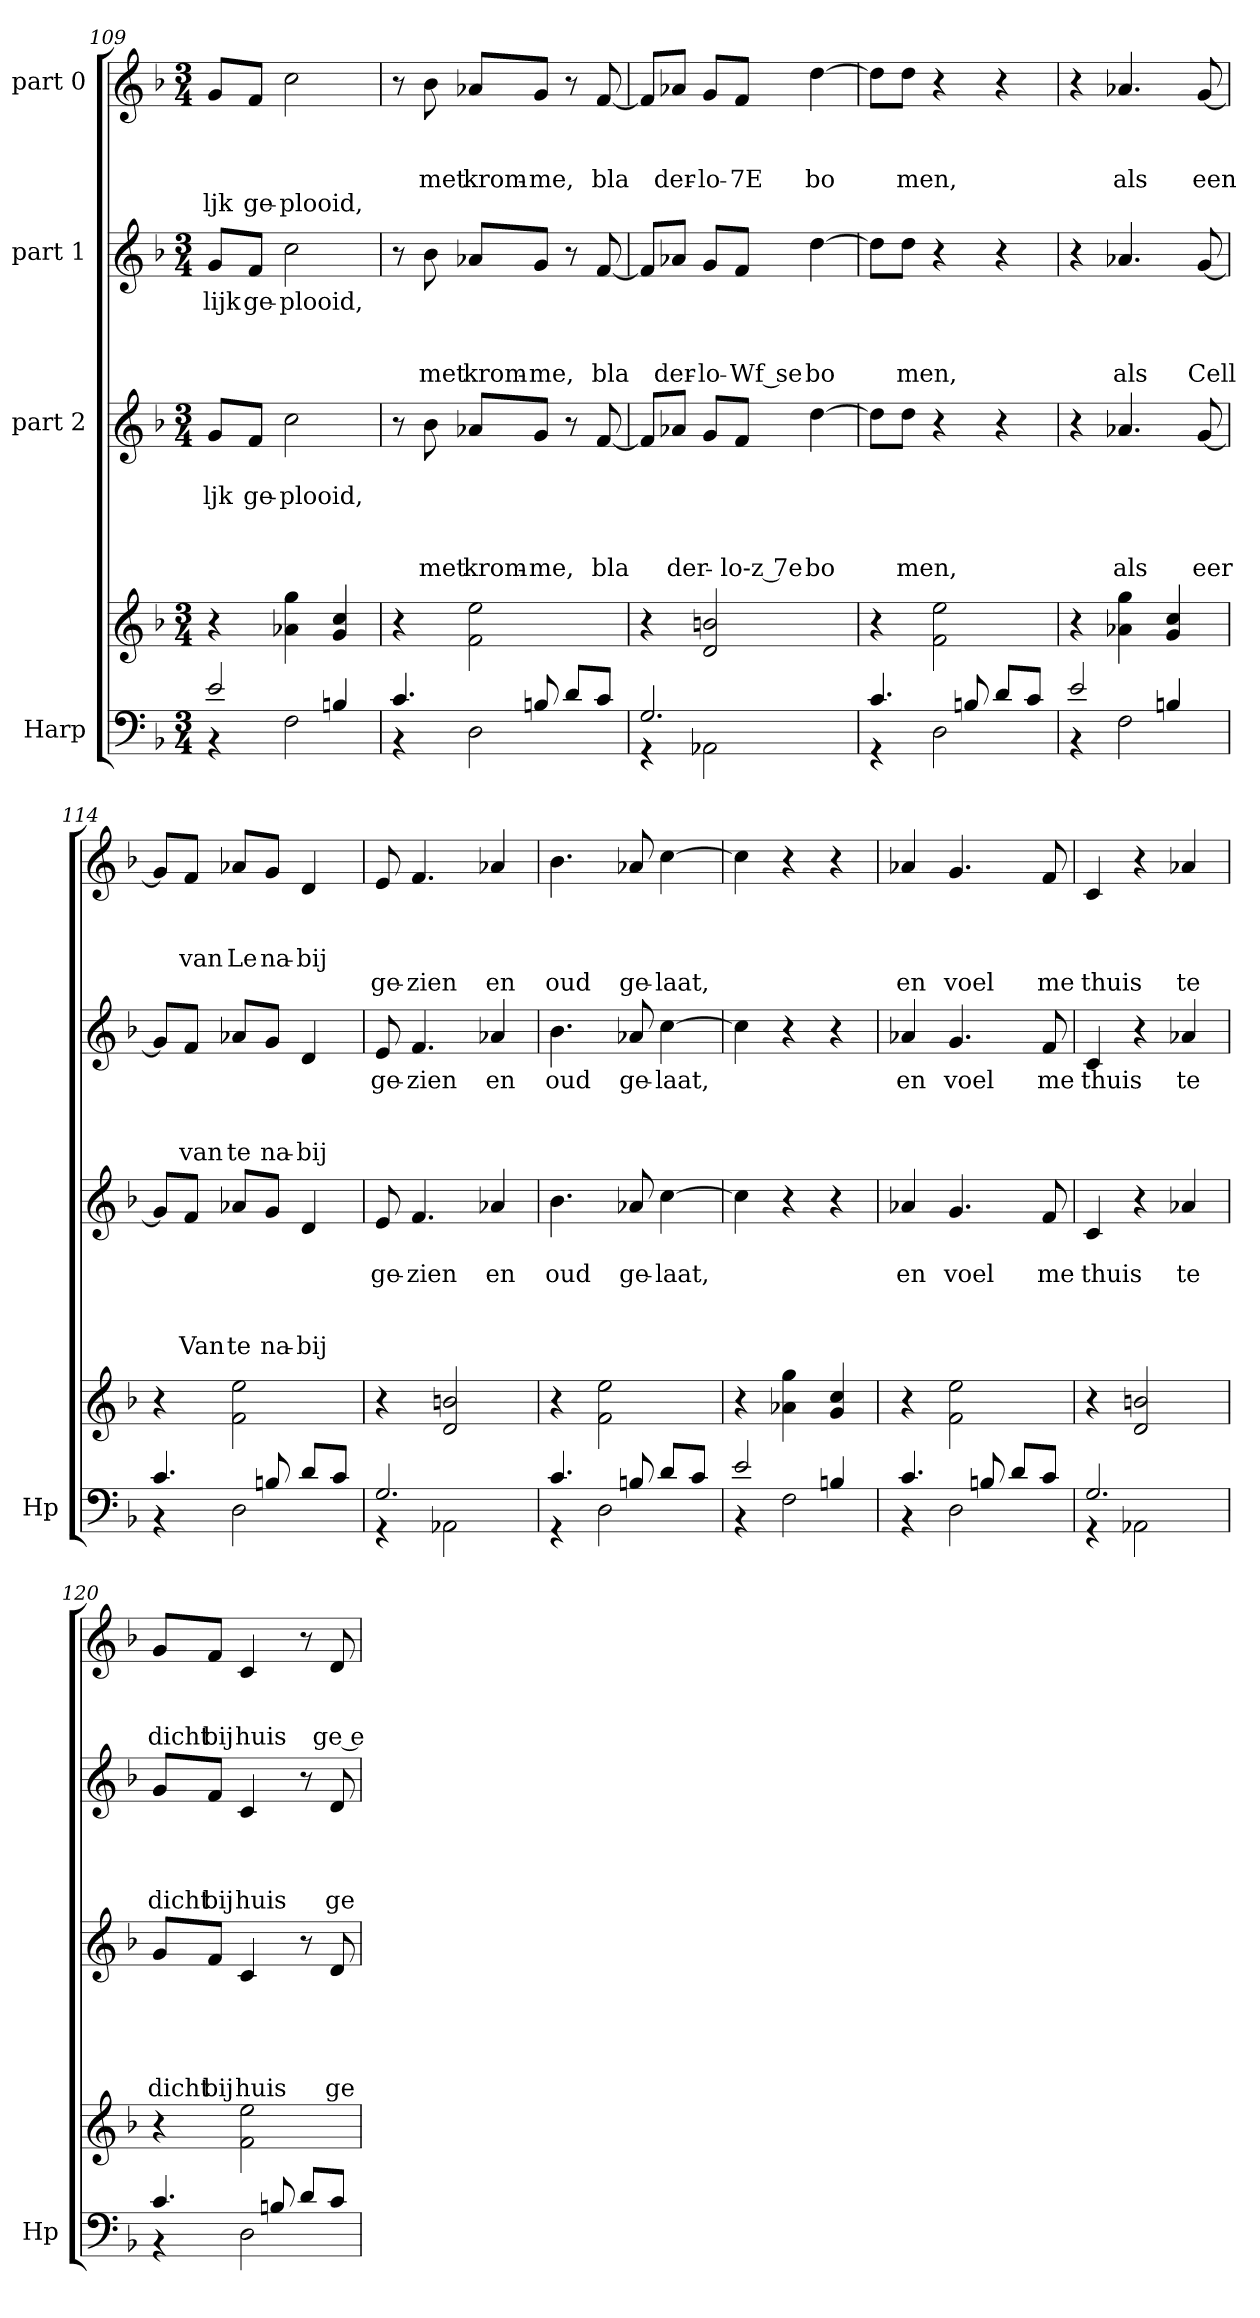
**kern	**kern	**kern	**text	**text	**text	**text	**text	**kern	**text	**text	**text	**text	**kern	**text	**text	**text	**text
*part4	*part4	*part3	*part3	*part3	*part3	*part3	*part3	*part2	*part2	*part2	*part2	*part2	*part1	*part1	*part1	*part1	*part1
*staff5	*staff4	*staff3	*staff3	*staff3	*staff3	*staff3	*staff3	*staff2	*staff2	*staff2	*staff2	*staff2	*staff1	*staff1	*staff1	*staff1	*staff1
*I"Harp	*	*I"part 2	*	*	*	*	*	*I"part 1	*	*	*	*	*I"part 0	*	*	*	*
*I'Hp	*	*	*	*	*	*	*	*	*	*	*	*	*	*	*	*	*
*clefF4	*clefG2	*clefG2	*	*	*	*	*	*clefG2	*	*	*	*	*clefG2	*	*	*	*
*k[b-]	*k[b-]	*k[b-]	*	*	*	*	*	*k[b-]	*	*	*	*	*k[b-]	*	*	*	*
*M3/4	*M3/4	*M3/4	*	*	*	*	*	*M3/4	*	*	*	*	*M3/4	*	*	*	*
=109	=109	=109	=109	=109	=109	=109	=109	=109	=109	=109	=109	=109	=109	=109	=109	=109	=109
*^	*	*	*	*	*	*	*	*	*	*	*	*	*	*	*	*	*
!	!	!	!	!	!LO:LY:b	!	!	!	!	!LO:LY:b	!	!	!	!	!	!	!	!LO:LY:b
2e/	4r	4r	8g/L	.	ljk	.	.	.	8g/L	lijk	.	.	.	8g/L	.	.	.	ljk
!	!	!	!	!	!LO:LY:b	!	!	!	!	!LO:LY:b	!	!	!	!	!	!	!	!LO:LY:b
.	.	.	8f/J	.	ge-	.	.	.	8f/J	ge-	.	.	.	8f/J	.	.	.	ge-
!	!	!	!	!	!LO:LY:b	!	!	!	!	!LO:LY:b	!	!	!	!	!	!	!	!LO:LY:b
.	2F\	4a-X\ 4gg\	2cc\	.	plooid,	.	.	.	2cc\	plooid,	.	.	.	2cc\	.	.	.	plooid,
4Bn/	.	4g/ 4cc/	.	.	.	.	.	.	.	.	.	.	.	.	.	.	.	.
!!LO:LB:g=z
=110	=110	=110	=110	=110	=110	=110	=110	=110	=110	=110	=110	=110	=110	=110	=110	=110	=110	=110
4.c/	4r	4r	8r	.	.	.	.	.	8r	.	.	.	.	8r	.	.	.	.
!	!	!	!	!	!	!	!	!LO:LY:b	!	!	!	!	!LO:LY:b	!	!	!	!LO:LY:b	!
.	.	.	8b-\	.	.	.	.	met	8b-\	.	.	.	met	8b-\	.	.	met	.
!	!	!	!	!	!	!	!	!LO:LY:b	!	!	!	!	!LO:LY:b	!	!	!	!LO:LY:b	!
.	2D\	2f\ 2ee\	8a-X/L	.	.	.	.	krom-	8a-X/L	.	.	.	krom-	8a-X/L	.	.	krom-	.
!	!	!	!	!	!	!	!	!LO:LY:b	!	!	!	!	!LO:LY:b	!	!	!	!LO:LY:b	!
8Bn/	.	.	8g/J	.	.	.	.	me,	8g/J	.	.	.	me,	8g/J	.	.	me,	.
8d/L	.	.	8r	.	.	.	.	.	8r	.	.	.	.	8r	.	.	.	.
!	!	!	!	!	!	!	!	!LO:LY:b	!	!	!	!	!LO:LY:b	!	!	!	!LO:LY:b	!
8c/J	.	.	[8f/	.	.	.	.	bla	[8f/	.	.	.	bla	[8f/	.	.	bla	.
=111	=111	=111	=111	=111	=111	=111	=111	=111	=111	=111	=111	=111	=111	=111	=111	=111	=111	=111
2.G/	4r	4r	8f/L]	.	.	.	.	.	8f/L]	.	.	.	.	8f/L]	.	.	.	.
!	!	!	!	!	!	!	!	!LO:LY:b	!	!	!	!	!LO:LY:b	!	!	!	!LO:LY:b	!
.	.	.	8a-X/J	.	.	.	.	der-	8a-X/J	.	.	.	der-	8a-X/J	.	.	der-	.
!	!	!	!	!	!	!	!	!	!	!	!	!	!LO:LY:b	!	!	!	!LO:LY:b	!
.	2AA-X\	2d/ 2bn/	8g/L	.	.	.	.	.	8g/L	.	.	.	lo-	8g/L	.	.	lo-	.
!	!	!	!	!	!	!	!	!LO:LY:b	!	!	!	!	!LO:LY:b	!	!	!	!LO:LY:b	!
.	.	.	8f/J	.	.	.	.	lo-z 7e	8f/J	.	.	.	Wf se	8f/J	.	.	7E	.
!	!	!	!	!	!	!	!	!LO:LY:b	!	!	!	!	!LO:LY:b	!	!	!	!LO:LY:b	!
.	.	.	[4dd\	.	.	.	.	bo	[4dd\	.	.	.	bo	[4dd\	.	.	bo	.
=112	=112	=112	=112	=112	=112	=112	=112	=112	=112	=112	=112	=112	=112	=112	=112	=112	=112	=112
4.c/	4r	4r	8dd\L]	.	.	.	.	.	8dd\L]	.	.	.	.	8dd\L]	.	.	.	.
!	!	!	!	!	!	!	!	!LO:LY:b	!	!	!	!	!LO:LY:b	!	!	!	!LO:LY:b	!
.	.	.	8dd\J	.	.	.	.	men,	8dd\J	.	.	.	men,	8dd\J	.	.	men,	.
.	2D\	2f\ 2ee\	4r	.	.	.	.	.	4r	.	.	.	.	4r	.	.	.	.
8Bn/	.	.	.	.	.	.	.	.	.	.	.	.	.	.	.	.	.	.
8d/L	.	.	4r	.	.	.	.	.	4r	.	.	.	.	4r	.	.	.	.
8c/J	.	.	.	.	.	.	.	.	.	.	.	.	.	.	.	.	.	.
=113	=113	=113	=113	=113	=113	=113	=113	=113	=113	=113	=113	=113	=113	=113	=113	=113	=113	=113
2e/	4r	4r	4r	.	.	.	.	.	4r	.	.	.	.	4r	.	.	.	.
!	!	!	!	!	!	!	!	!LO:LY:b	!	!	!	!	!LO:LY:b	!	!	!	!LO:LY:b	!
.	2F\	4a-X\ 4gg\	4.a-X/	.	.	.	.	als	4.a-X/	.	.	.	als	4.a-X/	.	.	als	.
4Bn/	.	4g/ 4cc/	.	.	.	.	.	.	.	.	.	.	.	.	.	.	.	.
!	!	!	!	!	!	!	!	!LO:LY:b	!	!	!	!	!LO:LY:b	!	!	!	!LO:LY:b	!
.	.	.	[8g/	.	.	.	.	eer	[8g/	.	.	.	Cell	[8g/	.	.	een	.
=114	=114	=114	=114	=114	=114	=114	=114	=114	=114	=114	=114	=114	=114	=114	=114	=114	=114	=114
4.c/	4r	4r	8g/L]	.	.	.	.	.	8g/L]	.	.	.	.	8g/L]	.	.	.	.
!	!	!	!	!	!	!	!	!LO:LY:b	!	!	!	!	!LO:LY:b	!	!	!	!LO:LY:b	!
.	.	.	8f/J	.	.	.	.	Van	8f/J	.	.	.	van	8f/J	.	.	van	.
!	!	!	!	!	!	!	!	!LO:LY:b	!	!	!	!	!LO:LY:b	!	!	!	!LO:LY:b	!
.	2D\	2f\ 2ee\	8a-X/L	.	.	.	.	te	8a-X/L	.	.	.	te	8a-X/L	.	.	Le	.
!	!	!	!	!	!	!	!	!LO:LY:b	!	!	!	!	!LO:LY:b	!	!	!	!LO:LY:b	!
8Bn/	.	.	8g/J	.	.	.	.	na-	8g/J	.	.	.	na-	8g/J	.	.	na-	.
!	!	!	!	!	!	!	!	!LO:LY:b	!	!	!	!	!LO:LY:b	!	!	!	!LO:LY:b	!
8d/L	.	.	4d/	.	.	.	.	bij	4d/	.	.	.	bij	4d/	.	.	bij	.
8c/J	.	.	.	.	.	.	.	.	.	.	.	.	.	.	.	.	.	.
!!LO:LB:g=z
=115	=115	=115	=115	=115	=115	=115	=115	=115	=115	=115	=115	=115	=115	=115	=115	=115	=115	=115
!!LO:PB:g=z
!	!	!	!	!	!LO:LY:b	!	!	!	!	!LO:LY:b	!	!	!	!	!	!	!	!LO:LY:b
2.G/	4r	4r	8e/	.	ge-	.	.	.	8e/	ge-	.	.	.	8e/	.	.	.	ge-
!	!	!	!	!	!LO:LY:b	!	!	!	!	!LO:LY:b	!	!	!	!	!	!	!	!LO:LY:b
.	.	.	4.f/	.	zien	.	.	.	4.f/	zien	.	.	.	4.f/	.	.	.	zien
.	2AA-X\	2d/ 2bn/	.	.	.	.	.	.	.	.	.	.	.	.	.	.	.	.
!	!	!	!	!	!LO:LY:b	!	!	!	!	!LO:LY:b	!	!	!	!	!	!	!	!LO:LY:b
.	.	.	4a-X/	.	en	.	.	.	4a-X/	en	.	.	.	4a-X/	.	.	.	en
=116	=116	=116	=116	=116	=116	=116	=116	=116	=116	=116	=116	=116	=116	=116	=116	=116	=116	=116
!	!	!	!	!	!LO:LY:b	!	!	!	!	!LO:LY:b	!	!	!	!	!	!	!	!LO:LY:b
4.c/	4r	4r	4.b-\	.	oud	.	.	.	4.b-\	oud	.	.	.	4.b-\	.	.	.	oud
.	2D\	2f\ 2ee\	.	.	.	.	.	.	.	.	.	.	.	.	.	.	.	.
!	!	!	!	!	!LO:LY:b	!	!	!	!	!LO:LY:b	!	!	!	!	!	!	!	!LO:LY:b
8Bn/	.	.	8a-X/	.	ge-	.	.	.	8a-X/	ge-	.	.	.	8a-X/	.	.	.	ge-
!	!	!	!	!	!LO:LY:b	!	!	!	!	!LO:LY:b	!	!	!	!	!	!	!	!LO:LY:b
8d/L	.	.	[4cc\	.	laat,	.	.	.	[4cc\	laat,	.	.	.	[4cc\	.	.	.	laat,
8c/J	.	.	.	.	.	.	.	.	.	.	.	.	.	.	.	.	.	.
=117	=117	=117	=117	=117	=117	=117	=117	=117	=117	=117	=117	=117	=117	=117	=117	=117	=117	=117
2e/	4r	4r	4cc\]	.	.	.	.	.	4cc\]	.	.	.	.	4cc\]	.	.	.	.
.	2F\	4a-X\ 4gg\	4r	.	.	.	.	.	4r	.	.	.	.	4r	.	.	.	.
4Bn/	.	4g/ 4cc/	4r	.	.	.	.	.	4r	.	.	.	.	4r	.	.	.	.
=118	=118	=118	=118	=118	=118	=118	=118	=118	=118	=118	=118	=118	=118	=118	=118	=118	=118	=118
!	!	!	!	!	!LO:LY:b	!	!	!	!	!LO:LY:b	!	!	!	!	!	!	!	!LO:LY:b
4.c/	4r	4r	4a-X/	.	en	.	.	.	4a-X/	en	.	.	.	4a-X/	.	.	.	en
!	!	!	!	!	!LO:LY:b	!	!	!	!	!LO:LY:b	!	!	!	!	!	!	!	!LO:LY:b
.	2D\	2f\ 2ee\	4.g/	.	voel	.	.	.	4.g/	voel	.	.	.	4.g/	.	.	.	voel
8Bn/	.	.	.	.	.	.	.	.	.	.	.	.	.	.	.	.	.	.
8d/L	.	.	.	.	.	.	.	.	.	.	.	.	.	.	.	.	.	.
!	!	!	!	!	!LO:LY:b	!	!	!	!	!LO:LY:b	!	!	!	!	!	!	!	!LO:LY:b
8c/J	.	.	8f/	.	me	.	.	.	8f/	me	.	.	.	8f/	.	.	.	me
=119	=119	=119	=119	=119	=119	=119	=119	=119	=119	=119	=119	=119	=119	=119	=119	=119	=119	=119
!	!	!	!	!	!LO:LY:b	!	!	!	!	!LO:LY:b	!	!	!	!	!	!	!	!LO:LY:b
2.G/	4r	4r	4c/	.	thuis	.	.	.	4c/	thuis	.	.	.	4c/	.	.	.	thuis
.	2AA-X\	2d/ 2bn/	4r	.	.	.	.	.	4r	.	.	.	.	4r	.	.	.	.
!	!	!	!	!	!LO:LY:b	!	!	!	!	!LO:LY:b	!	!	!	!	!	!	!	!LO:LY:b
.	.	.	4a-X/	.	te	.	.	.	4a-X/	te	.	.	.	4a-X/	.	.	.	te
!!LO:LB:g=z
=120	=120	=120	=120	=120	=120	=120	=120	=120	=120	=120	=120	=120	=120	=120	=120	=120	=120	=120
!	!	!	!	!	!	!	!	!LO:LY:b	!	!	!	!	!LO:LY:b	!	!	!	!LO:LY:b	!
4.c/	4r	4r	8g/L	.	.	.	.	dicht	8g/L	.	.	.	dicht	8g/L	.	.	dicht	.
!	!	!	!	!	!	!	!	!LO:LY:b	!	!	!	!	!LO:LY:b	!	!	!	!LO:LY:b	!
.	.	.	8f/J	.	.	.	.	bij	8f/J	.	.	.	bij	8f/J	.	.	bij	.
!	!	!	!	!	!	!	!	!LO:LY:b	!	!	!	!	!LO:LY:b	!	!	!	!LO:LY:b	!
.	2D\	2f\ 2ee\	4c/	.	.	.	.	huis	4c/	.	.	.	huis	4c/	.	.	huis	.
8Bn/	.	.	.	.	.	.	.	.	.	.	.	.	.	.	.	.	.	.
8d/L	.	.	8r	.	.	.	.	.	8r	.	.	.	.	8r	.	.	.	.
!	!	!	!	!	!	!	!	!LO:LY:b	!	!	!	!	!LO:LY:b	!	!	!	!LO:LY:b	!
8c/J	.	.	8d/	.	.	.	.	ge -	8d/	.	.	.	ge -	8d/	.	.	ge e	.
*v	*v	*	*	*	*	*	*	*	*	*	*	*	*	*	*	*	*	*
=	=	=	=	=	=	=	=	=	=	=	=	=	=	=	=	=	=
*-	*-	*-	*-	*-	*-	*-	*-	*-	*-	*-	*-	*-	*-	*-	*-	*-	*-
